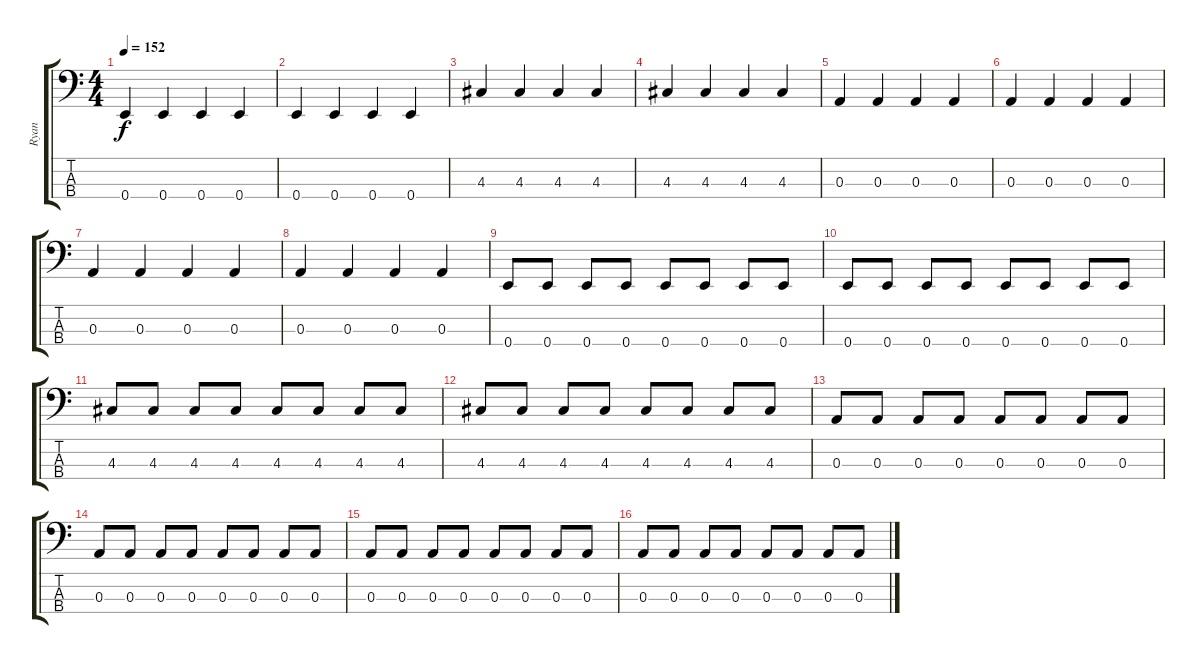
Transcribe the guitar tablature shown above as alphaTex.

\track ("Ryan" "Ryan") {instrument electricbassfinger}
\staff {score tabs}
\tuning (G2 D2 A1 E1) {hide}
\ts (4 4)
\tempo 152
\clef f4
\ks c
0.4.4{dy f} 0.4.4 0.4.4 0.4.4 |
0.4.4 0.4.4 0.4.4 0.4.4 |
4.3.4 4.3.4 4.3.4 4.3.4 |
4.3.4 4.3.4 4.3.4 4.3.4 |
0.3.4 0.3.4 0.3.4 0.3.4 |
0.3.4 0.3.4 0.3.4 0.3.4 |
0.3.4 0.3.4 0.3.4 0.3.4 |
0.3.4 0.3.4 0.3.4 0.3.4 |
0.4.8 0.4.8 0.4.8 0.4.8 0.4.8 0.4.8 0.4.8 0.4.8 |
0.4.8 0.4.8 0.4.8 0.4.8 0.4.8 0.4.8 0.4.8 0.4.8 |
4.3.8 4.3.8 4.3.8 4.3.8 4.3.8 4.3.8 4.3.8 4.3.8 |
4.3.8 4.3.8 4.3.8 4.3.8 4.3.8 4.3.8 4.3.8 4.3.8 |
0.3.8 0.3.8 0.3.8 0.3.8 0.3.8 0.3.8 0.3.8 0.3.8 |
0.3.8 0.3.8 0.3.8 0.3.8 0.3.8 0.3.8 0.3.8 0.3.8 |
0.3.8 0.3.8 0.3.8 0.3.8 0.3.8 0.3.8 0.3.8 0.3.8 |
0.3.8 0.3.8 0.3.8 0.3.8 0.3.8 0.3.8 0.3.8 0.3.8
